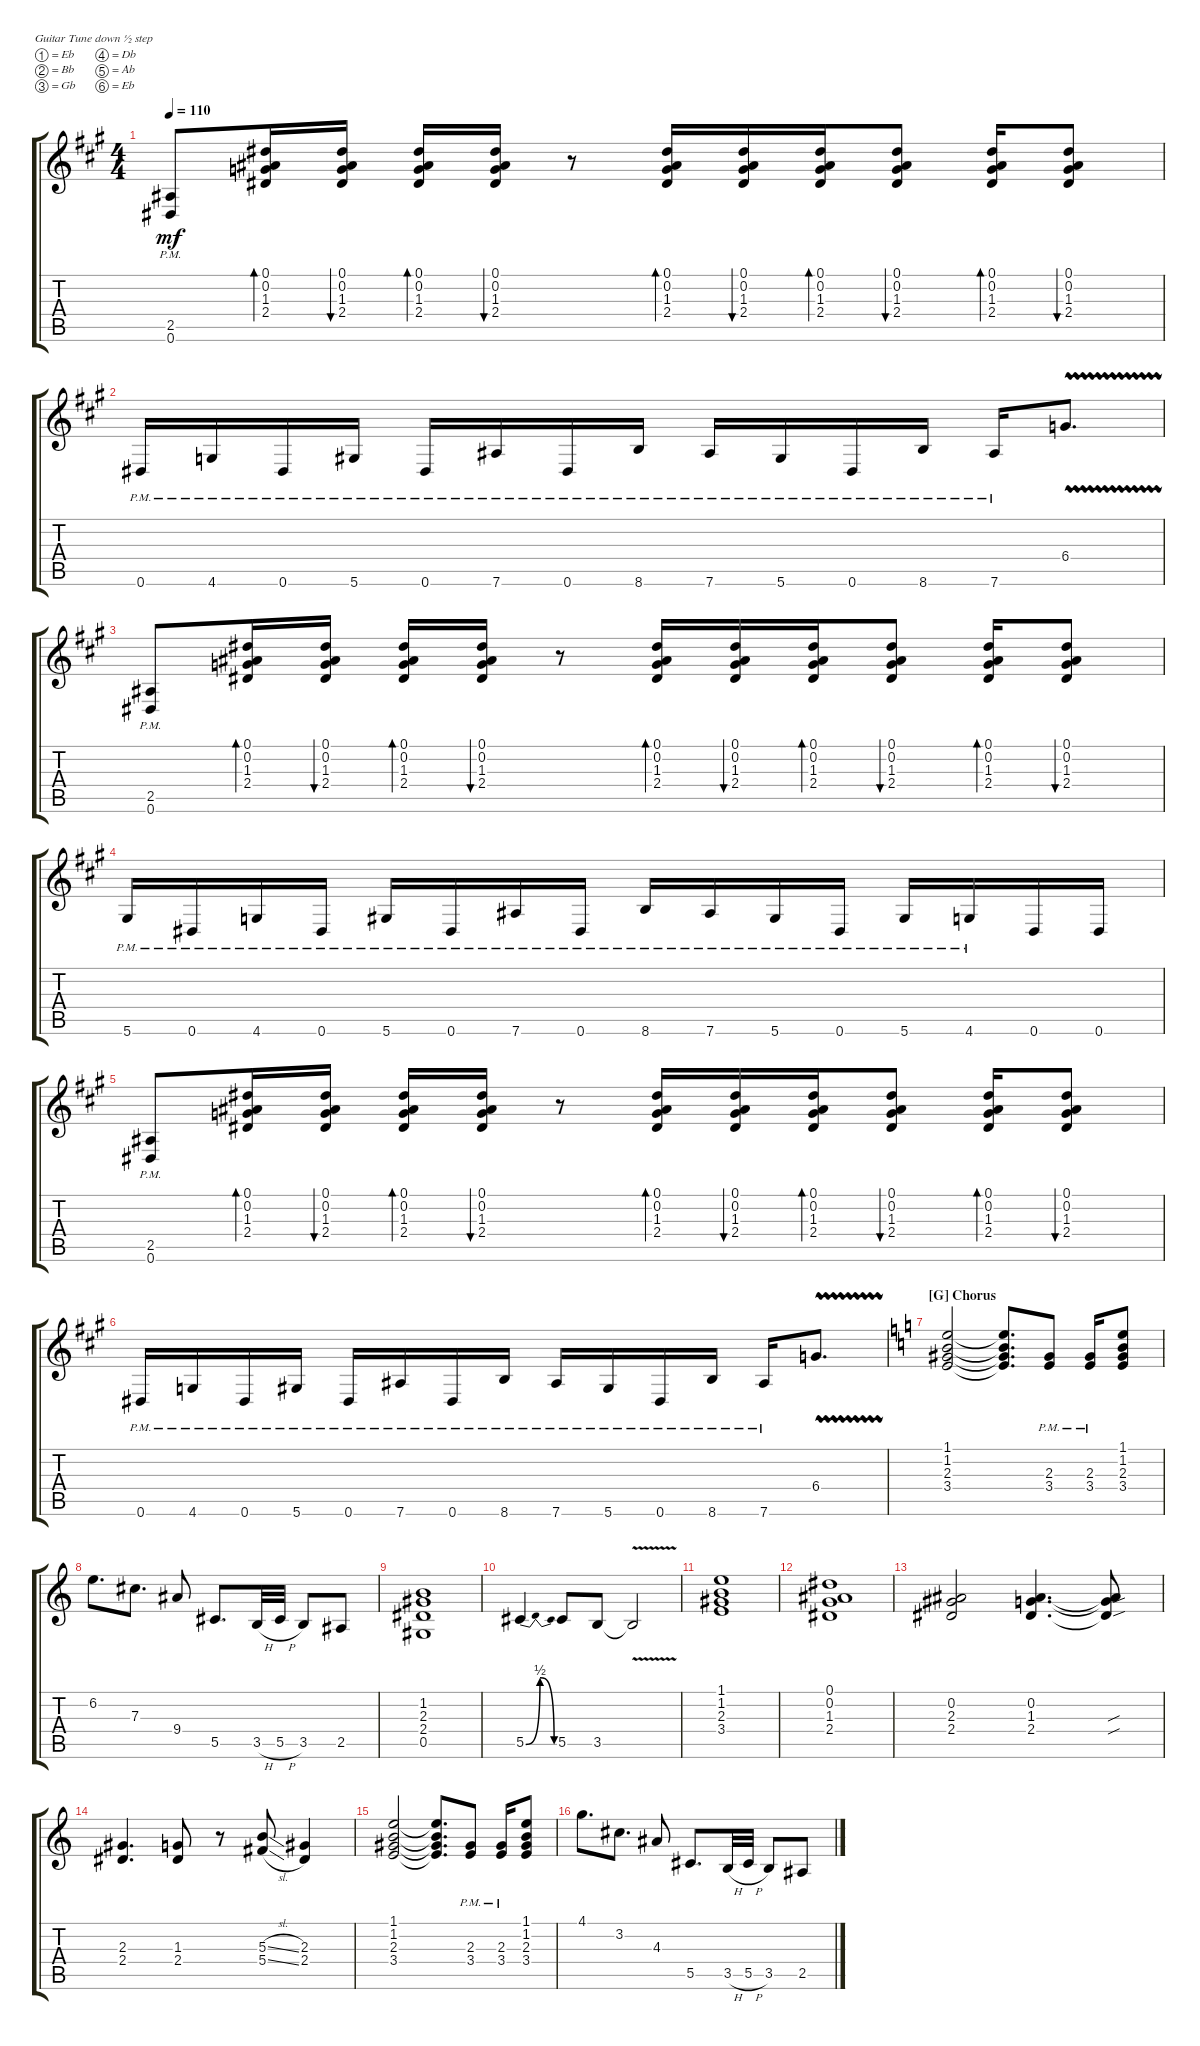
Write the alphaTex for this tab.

\defaultSystemsLayout 4
\bracketExtendMode groupsimilarinstruments
\singleTrackTrackNamePolicy hidden
\multiTrackTrackNamePolicy hidden
\firstSystemTrackNameOrientation horizontal
\otherSystemsTrackNameOrientation horizontal
\track ("Сергей Попов" "E-Gt") {instrument distortionguitar}
\staff {score tabs}
\tuning (Eb4 Bb3 Gb3 Db3 Ab2 Eb2)
\ts (4 4)
\tempo 110
\clef g2
\scale
1.03909
\ks a
(0.6{pm} 2.5{pm}).8{dy mf} (2.4 1.3 0.2 0.1).16{bd 60} (2.4 0.2 1.3 0.1).16{bu 60} (2.4 0.2 1.3 0.1).16{bd 60} (2.4 0.2 1.3 0.1).16{bu 60} r.8 (2.4 0.1 0.2 1.3).16{bd 60} (2.4 0.1 0.2 1.3).16{bu 60} (2.4 0.1 0.2 1.3).16{bd 60} (2.4 0.1 0.2 1.3).8{bu 59} (2.4 1.3 0.2 0.1).16{bd 58} (2.4 1.3 0.2 0.1).8{bu 57} |
\scale
0.960908 0.6{pm}.16 4.6{pm}.16 0.6{pm}.16 5.6{pm}.16 0.6{pm}.16 7.6{pm}.16 0.6{pm}.16 8.6{pm}.16 7.6{pm}.16 5.6{pm}.16 0.6{pm}.16 8.6{pm}.16 7.6{pm}.16 6.4{vw}.8{d} |
\scale
1.03909 (0.6{pm} 2.5{pm}).8 (2.4 1.3 0.2 0.1).16{bd 60} (2.4 0.2 1.3 0.1).16{bu 60} (2.4 0.2 1.3 0.1).16{bd 60} (2.4 0.2 1.3 0.1).16{bu 60} r.8 (2.4 0.1 0.2 1.3).16{bd 60} (2.4 0.1 0.2 1.3).16{bu 60} (2.4 0.1 0.2 1.3).16{bd 60} (2.4 0.1 0.2 1.3).8{bu 59} (2.4 1.3 0.2 0.1).16{bd 58} (2.4 1.3 0.2 0.1).8{bu 57} |
\scale
0.960908 5.6{pm}.16 0.6{pm}.16 4.6{pm}.16 0.6{pm}.16 5.6{pm}.16 0.6{pm}.16 7.6{pm}.16 0.6{pm}.16 8.6{pm}.16 7.6{pm}.16 5.6{pm}.16 0.6{pm}.16 5.6{pm}.16 4.6{pm}.16 0.6.16 0.6.16 |
\scale
1.03909 (0.6{pm} 2.5{pm}).8 (2.4 1.3 0.2 0.1).16{bd 60} (2.4 0.2 1.3 0.1).16{bu 60} (2.4 0.2 1.3 0.1).16{bd 60} (2.4 0.2 1.3 0.1).16{bu 60} r.8 (2.4 0.1 0.2 1.3).16{bd 60} (2.4 0.1 0.2 1.3).16{bu 60} (2.4 0.1 0.2 1.3).16{bd 60} (2.4 0.1 0.2 1.3).8{bu 59} (2.4 1.3 0.2 0.1).16{bd 58} (2.4 1.3 0.2 0.1).8{bu 57} |
\scale
0.960908 0.6{pm}.16 4.6{pm}.16 0.6{pm}.16 5.6{pm}.16 0.6{pm}.16 7.6{pm}.16 0.6{pm}.16 8.6{pm}.16 7.6{pm}.16 5.6{pm}.16 0.6{pm}.16 8.6{pm}.16 7.6{pm}.16 6.4{vw}.8{d} |
\section ("G" "Chorus")
\scale
1.03909
\ks c
(3.4 2.3 1.2 1.1).2 (3.4{t} 2.3{t} 1.2{t} 1.1{t}).8{d} (2.3{pm} 3.4{pm}).8 (3.4{pm} 2.3{pm}).16 (3.4 2.3 1.2 1.1).8 |
\scale
0.960908 6.2.8{d} 7.3.8{d} 9.4.8 5.5.8{d} 3.5{h}.32 5.5{h}.32 3.5.8 2.5.8 |
\scale
1.03909 (0.5 2.4 2.3 1.2).1 |
\scale
0.960908 5.5{be (bendrelease 0 0 9.6 2 20.4 2 30 0)}.4 5.5.8 3.5.8 3.5{v t}.2 |
\scale
1.03909 (3.4 2.3 1.2 1.1).1 |
\scale
0.960908 (2.4 1.3 0.2 0.1).1 |
\scale
1.03909 (2.4 2.3 0.2).2 (1.3 2.4 0.2).4{d} (1.3{sou t} 2.4{sou t} 0.2{t}).8 |
\scale
0.960908 (2.4 2.3).4{d} (2.4 1.3).8 r.8 (5.3{sl} 5.4{sl}).8 (2.4 2.3).4 |
\scale
1.03909 (3.4 2.3 1.2 1.1).2 (3.4{t} 2.3{t} 1.2{t} 1.1{t}).8{d} (2.3{pm} 3.4{pm}).8 (3.4{pm} 2.3{pm}).16 (3.4 2.3 1.2 1.1).8 |
\scale
0.960908 4.1.8{d} 3.2.8{d} 4.3.8 5.5.8{d} 3.5{h}.32 5.5{h}.32 3.5.8 2.5.8
